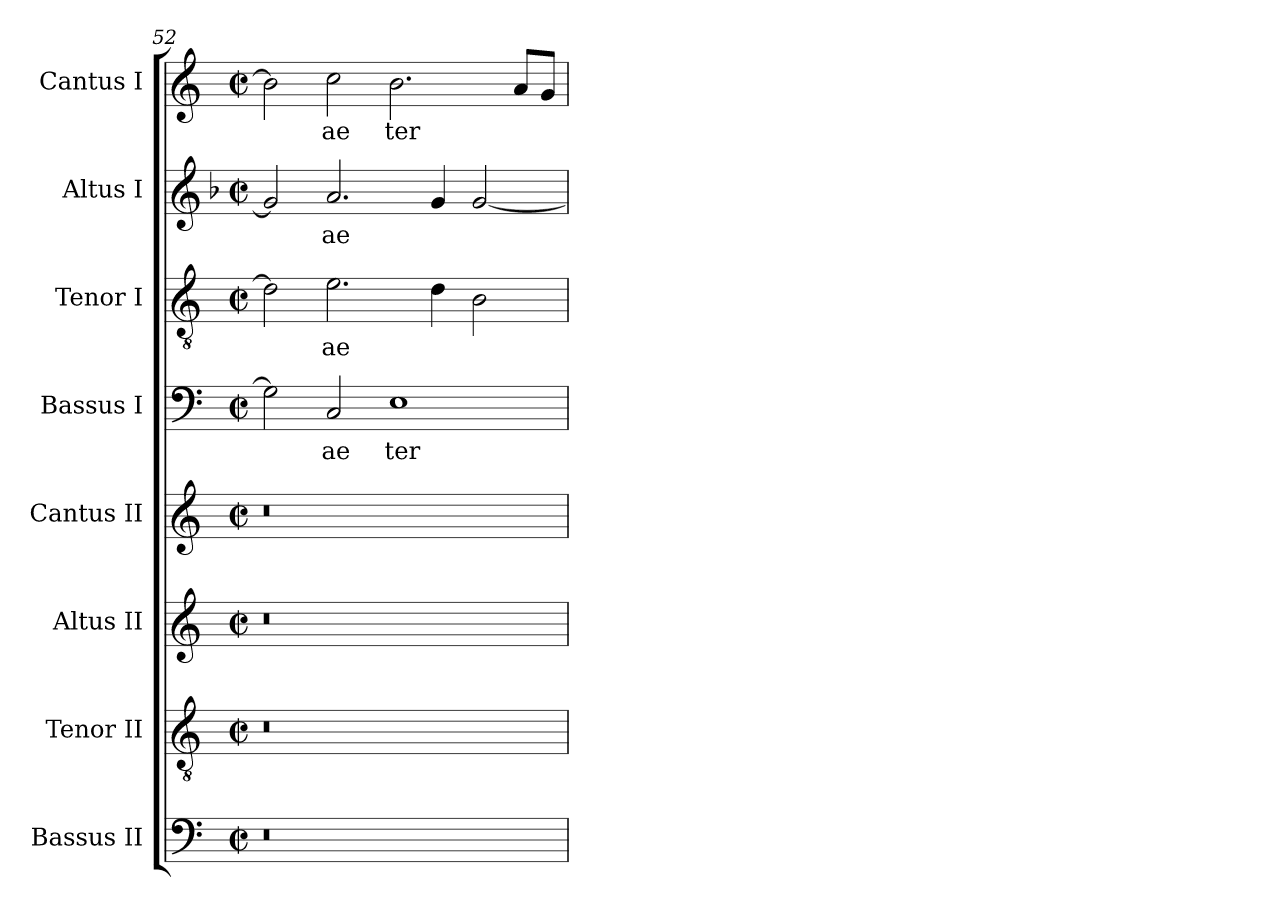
**kern	**kern	**kern	**kern	**kern	**text	**kern	**text	**kern	**text	**kern	**text
*part8	*part7	*part6	*part5	*part4	*part4	*part3	*part3	*part2	*part2	*part1	*part1
*staff8	*staff7	*staff6	*staff5	*staff4	*staff4	*staff3	*staff3	*staff2	*staff2	*staff1	*staff1
*I"Bassus II	*I"Tenor II	*I"Altus II	*I"Cantus II	*I"Bassus I	*	*I"Tenor I	*	*I"Altus I	*	*I"Cantus I	*
*clefF4	*clefGv2	*clefG2	*clefG2	*clefF4	*	*clefGv2	*	*clefG2	*	*clefG2	*
*	*	*	*	*	*	*	*	*k[b-]	*	*	*
*	*	*	*	*	*	*	*	*F:	*	*	*
*M2/2	*M2/2	*M2/2	*M2/2	*M2/2	*	*M2/2	*	*M2/2	*	*M2/2	*
*met(c|)	*met(c|)	*met(c|)	*met(c|)	*met(c|)	*	*met(c|)	*	*met(c|)	*	*met(c|)	*
=52	=52	=52	=52	=52	=52	=52	=52	=52	=52	=52	=52
0r	0r	0r	0r	2G\]	.	2d\]	.	2g/]	.	2b\]	.
!	!	!	!	!	!LO:LY:b:cj	!	!LO:LY:b:cj	!	!LO:LY:b:cj	!	!LO:LY:b:cj
.	.	.	.	2C/	ae	2.e\	ae	2.a/	ae	2cc\	ae
!	!	!	!	!	!LO:LY:b:cj	!	!	!	!	!	!LO:LY:b
.	.	.	.	1E	ter	.	.	.	.	2.b\	ter
.	.	.	.	.	.	4d\	.	4g/	.	.	.
.	.	.	.	.	.	2B\	.	[>2g/	.	.	.
.	.	.	.	.	.	.	.	.	.	8a/L	.
.	.	.	.	.	.	.	.	.	.	8g/J	.
=	=	=	=	=	=	=	=	=	=	=	=
*-	*-	*-	*-	*-	*-	*-	*-	*-	*-	*-	*-
